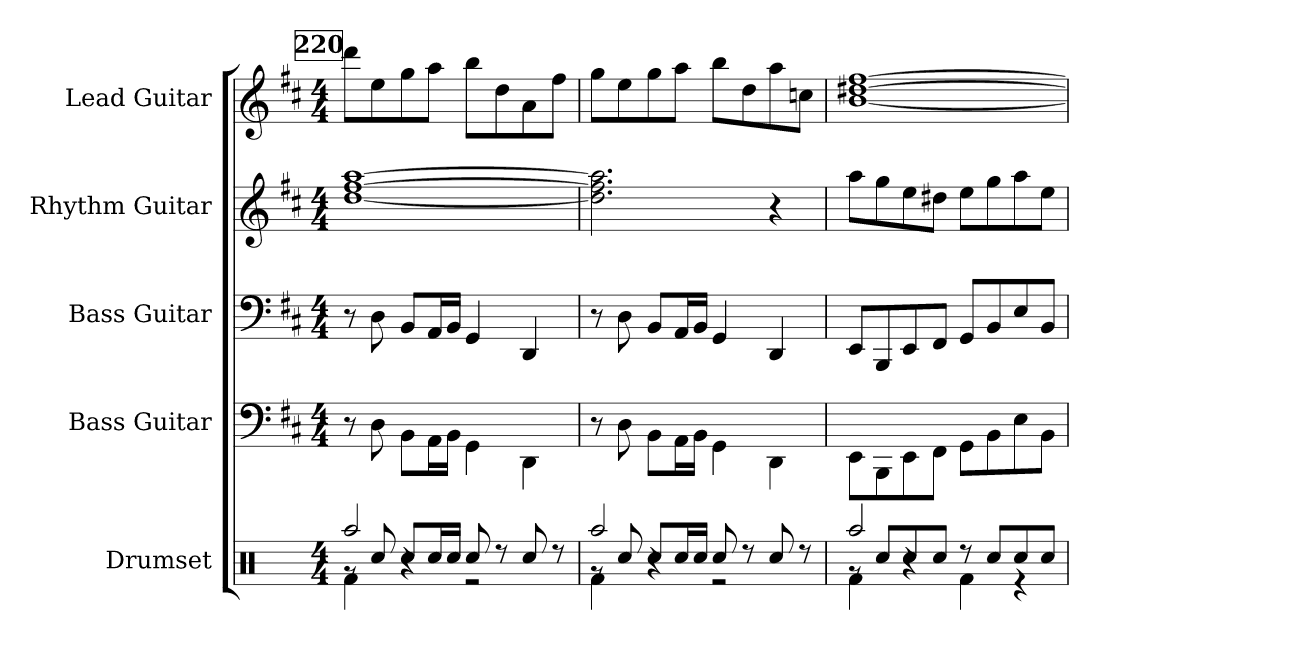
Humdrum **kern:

**kern	**kern	**kern	**kern	**kern
*part5	*part4	*part3	*part2	*part1
*staff5	*staff4	*staff3	*staff2	*staff1
*I"Drumset	*I"Bass Guitar	*I"Bass Guitar	*I"Rhythm Guitar	*I"Lead Guitar
*I'Drs.	*I'Bass	*I'Bass	*I'Rt.	*I'Ld.
!!LO:PB:g=z
*clefX	*	*clefF4	*clefG2	*clefG2
*k[]	*k[f#c#]	*k[f#c#]	*k[f#c#]	*k[f#c#]
*M4/4	*M4/4	*M4/4	*M4/4	*M4/4
!!LO:REH:place=s1:a:B:fs=14:t=220
=220	=220	=220	=220	=220
*^	*	*	*	*
*	*^	*	*	*	*
8rg	4Rf\	2Raa/	8r	8r	[1dd [1ff# [1aa	8ddd\L
8Rcc/	.	.	8D\	8D\	.	8ee\
8Rcc/L	4r	.	8BB\L	8BB/L	.	8gg\
16Rcc/L	.	.	16AA\L	16AA/L	.	8aa\J
16Rcc/JJ	.	.	16BB\JJ	16BB/JJ	.	.
8Rcc/	2r	2ryy	4GG\	4GG/	.	8bb\L
8r	.	.	.	.	.	8dd\
8Rcc/	.	.	4DD\	4DD/	.	8a\
8r	.	.	.	.	.	8ff#\J
=221	=221	=221	=221	=221	=221	=221
8rg	4Rf\	2Raa/	8r	8r	2.dd\] 2.ff#\] 2.aa\]	8gg\L
8Rcc/	.	.	8D\	8D\	.	8ee\
8Rcc/L	4r	.	8BB\L	8BB/L	.	8gg\
16Rcc/L	.	.	16AA\L	16AA/L	.	8aa\J
16Rcc/JJ	.	.	16BB\JJ	16BB/JJ	.	.
8Rcc/	2r	2ryy	4GG\	4GG/	.	8bb\L
8r	.	.	.	.	.	8dd\
8Rcc/	.	.	4DD\	4DD/	4r	8aa\
8r	.	.	.	.	.	8ccn\J
=222	=222	=222	=222	=222	=222	=222
8rg	4Rf\	2Raa/	8EE\L	8EE/L	8aa\L	[1b [1dd#X [1ff#
8Rcc/L	.	.	8BBB\	8BBB/	8gg\	.
8Rcc/	4r	.	8EE\	8EE/	8ee\	.
8Rcc/J	.	.	8FF#\J	8FF#/J	8dd#X\J	.
8r	4Rf\	2ryy	8GG\L	8GG/L	8ee\L	.
8Rcc/L	.	.	8BB\	8BB/	8gg\	.
8Rcc/	4r	.	8E\	8E/	8aa\	.
8Rcc/J	.	.	8BB\J	8BB/J	8ee\J	.
*v	*v	*v	*	*	*	*
=	=	=	=	=
*-	*-	*-	*-	*-
